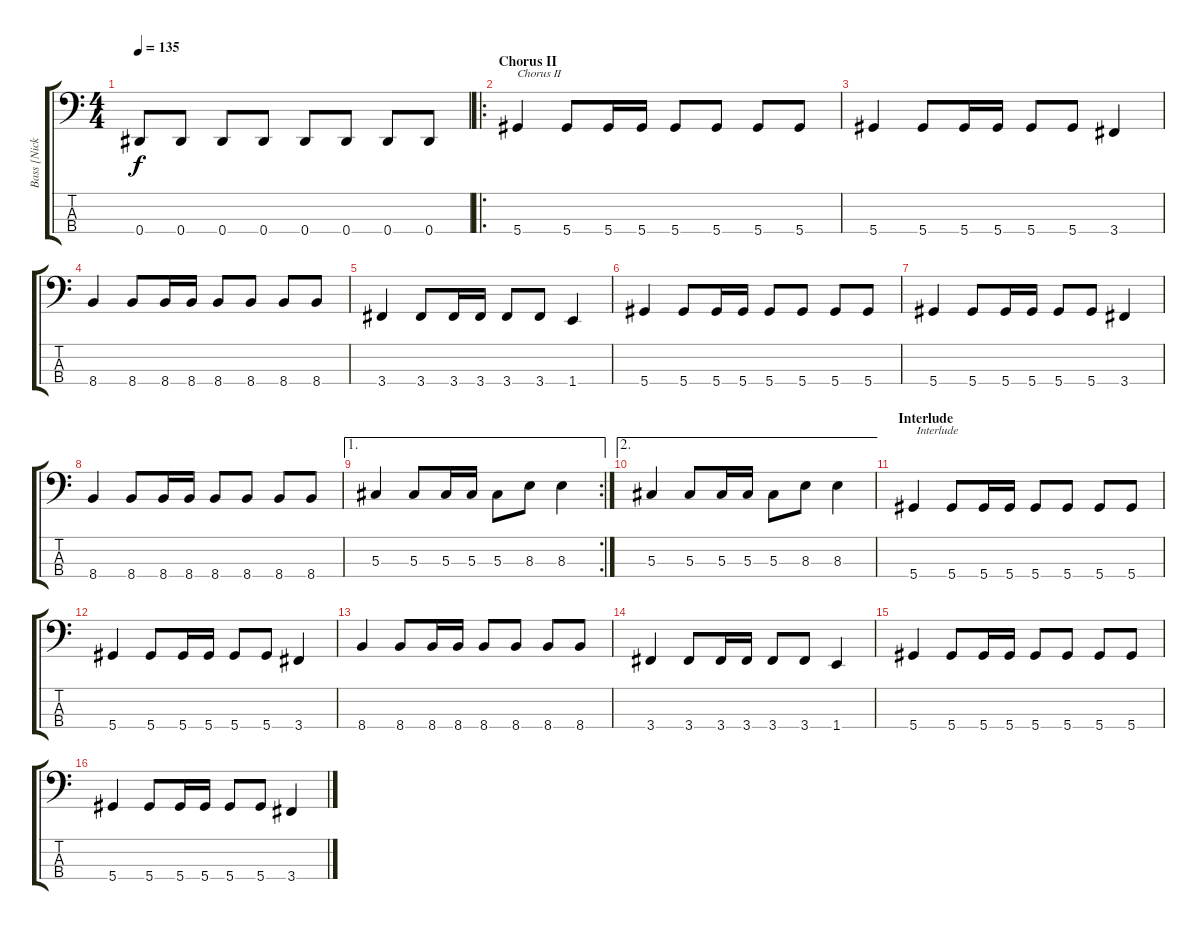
\track ("Bass [Nicklasson]" "Bass [Nick") {instrument electricbasspick}
\staff {score tabs}
\tuning (Gb2 Db2 Ab1 Eb1) {hide}
\ts (4 4)
\tempo 135
\clef f4
\ks c
0.4.8{dy f} 0.4.8 0.4.8 0.4.8 0.4.8 0.4.8 0.4.8 0.4.8 |
\ro
\section ("" "Chorus II")
5.4.4{txt "Chorus II"} 5.4.8 5.4.16 5.4.16 5.4.8 5.4.8 5.4.8 5.4.8 |
5.4.4 5.4.8 5.4.16 5.4.16 5.4.8 5.4.8 3.4.4 |
8.4.4 8.4.8 8.4.16 8.4.16 8.4.8 8.4.8 8.4.8 8.4.8 |
3.4.4 3.4.8 3.4.16 3.4.16 3.4.8 3.4.8 1.4.4 |
5.4.4 5.4.8 5.4.16 5.4.16 5.4.8 5.4.8 5.4.8 5.4.8 |
5.4.4 5.4.8 5.4.16 5.4.16 5.4.8 5.4.8 3.4.4 |
8.4.4 8.4.8 8.4.16 8.4.16 8.4.8 8.4.8 8.4.8 8.4.8 |
\ae 1
\rc 2
5.3.4 5.3.8 5.3.16 5.3.16 5.3.8 8.3.8 8.3.4 |
\ae 2
5.3.4 5.3.8 5.3.16 5.3.16 5.3.8 8.3.8 8.3.4 |
\section ("" " Interlude")
5.4.4{txt " Interlude"} 5.4.8 5.4.16 5.4.16 5.4.8 5.4.8 5.4.8 5.4.8 |
5.4.4 5.4.8 5.4.16 5.4.16 5.4.8 5.4.8 3.4.4 |
8.4.4 8.4.8 8.4.16 8.4.16 8.4.8 8.4.8 8.4.8 8.4.8 |
3.4.4 3.4.8 3.4.16 3.4.16 3.4.8 3.4.8 1.4.4 |
5.4.4 5.4.8 5.4.16 5.4.16 5.4.8 5.4.8 5.4.8 5.4.8 |
5.4.4 5.4.8 5.4.16 5.4.16 5.4.8 5.4.8 3.4.4
